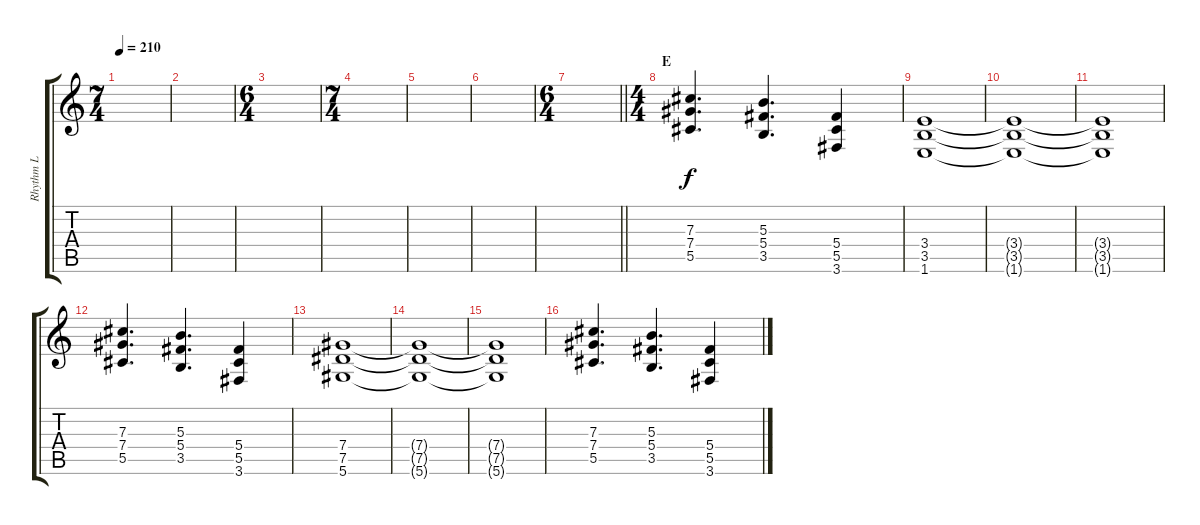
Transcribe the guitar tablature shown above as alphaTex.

\track ("Rhythm L" "Rhythm L") {instrument distortionguitar}
\staff {score tabs}
\tuning (Eb4 Bb3 Gb3 Db3 Ab2 Eb2) {hide}
\ts (7 4)
\tempo 210
\clef g2
\ks c
|
|
\ts (6 4)
|
\ts (7 4)
|
|
|
\ts (6 4)
\barLineRight lightlight
|
\ts (4 4)
\section ("" "E")
(7.3 7.4 5.5).4{d volume 11} (5.3 5.4 3.5).4{d} (5.4 5.5 3.6).4 |
(3.4 3.5 1.6).1 |
(3.4{t} 3.5{t} 1.6{t}).1 |
(3.4{t} 3.5{t} 1.6{t}).1 |
(7.3 7.4 5.5).4{d} (5.3 5.4 3.5).4{d} (5.4 5.5 3.6).4 |
(7.4 7.5 5.6).1 |
(7.4{t} 7.5{t} 5.6{t}).1 |
(7.4{t} 7.5{t} 5.6{t}).1 |
(7.3 7.4 5.5).4{d} (5.3 5.4 3.5).4{d} (5.4 5.5 3.6).4
